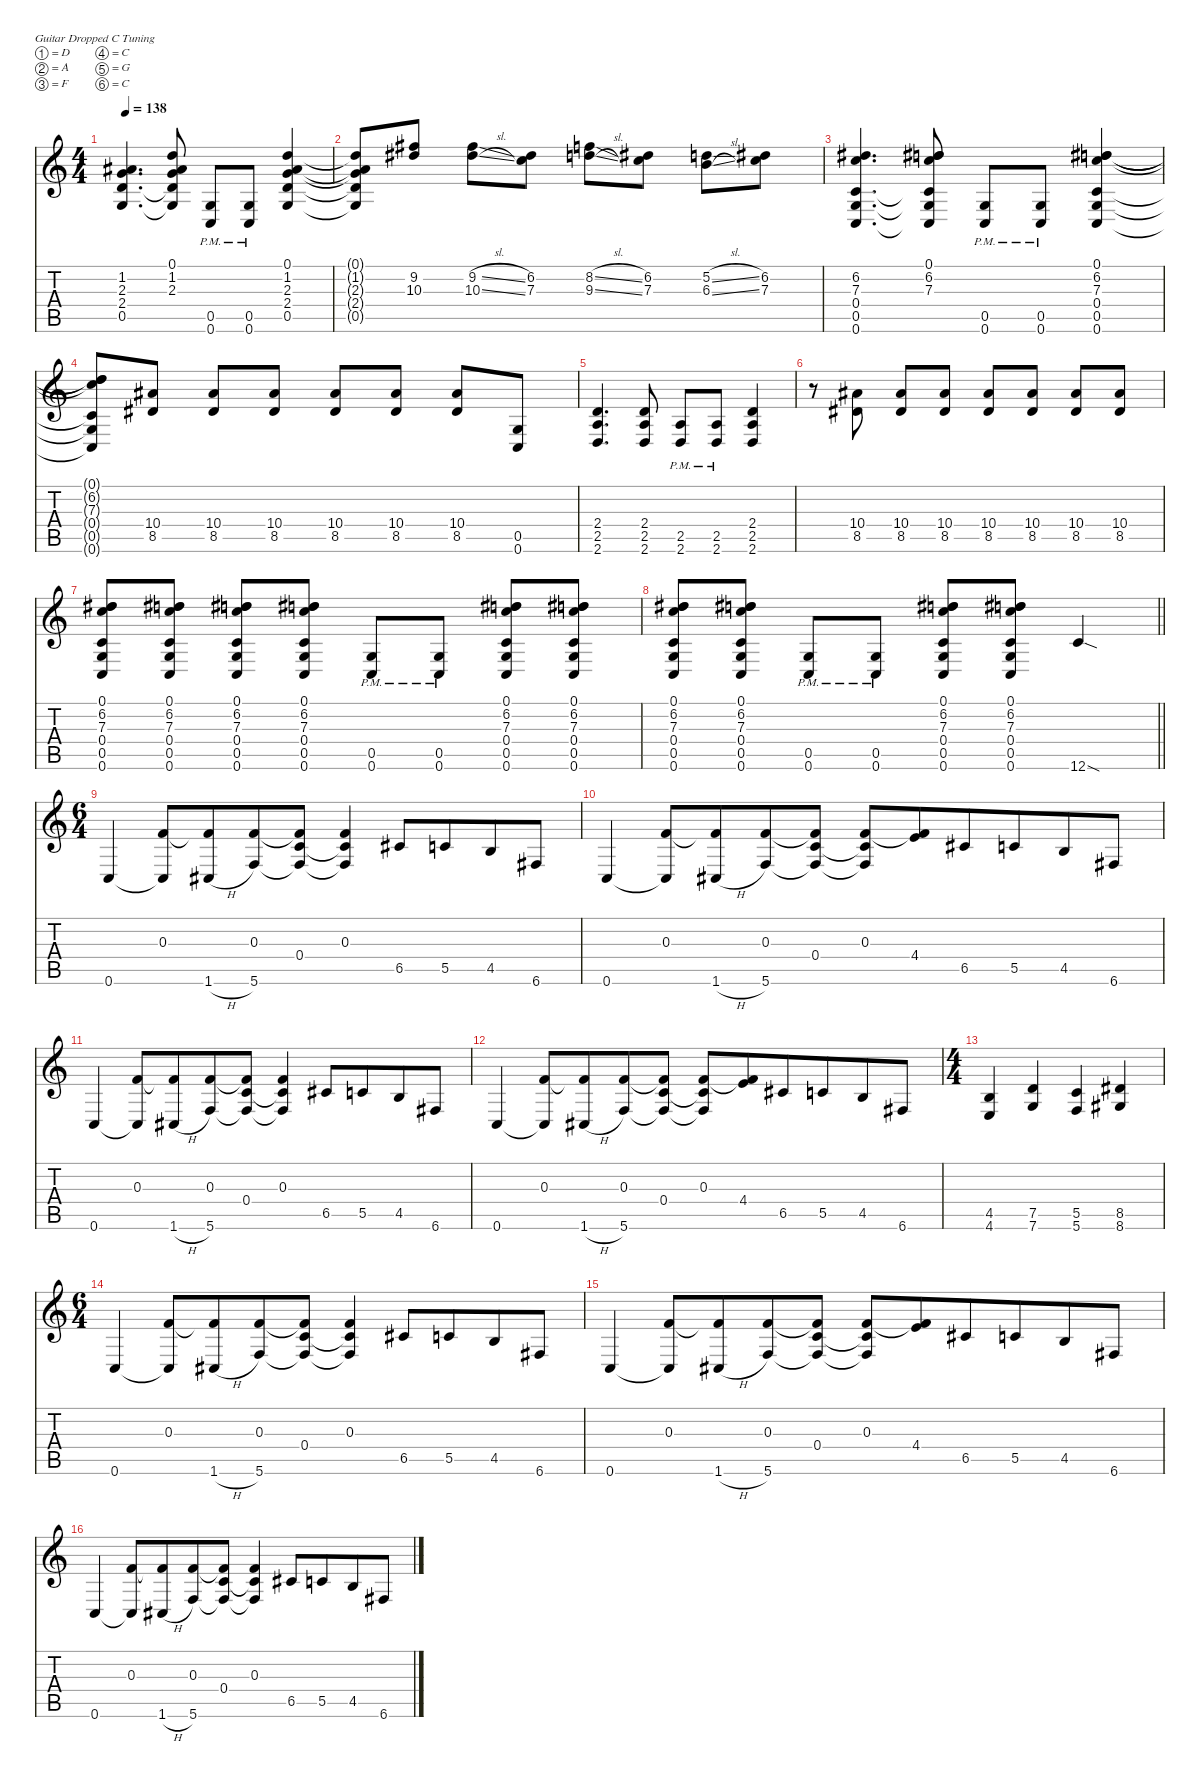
\defaultSystemsLayout 4
\hideDynamics
\bracketExtendMode nobrackets
\singleTrackTrackNamePolicy hidden
\multiTrackTrackNamePolicy hidden
\otherSystemsTrackNameOrientation horizontal
\track ("Left Guitar" "dist.guit.") {instrument distortionguitar}
\staff {score tabs}
\tuning (D4 A3 F3 C3 G2 C2)
\ts (4 4)
\tempo 138
\clef g2
\ks c
(1.2{acc #} 2.3 2.4 0.5).4{d dy f beam Up} (0.1 1.2{acc #} 2.3 2.4{t} 0.5{t}).8{beam Up} (0.5{pm} 0.6{pm}).8{beam Up} (0.5{pm} 0.6{pm}).8{beam Up} (0.1 1.2{acc #} 2.3 2.4 0.5).4{beam Up} |
(0.1{t} 1.2{t acc #} 2.3{t} 2.4{t} 0.5{t}).8{beam Up} (9.2{acc #} 10.3{acc #}).8{beam Up} (9.2{sl acc #} 10.3{sl acc #}).8{beam Down} (6.2{acc #} 7.3).8{beam Down} (8.2{sl} 9.3{sl}).8{beam Down} (6.2{acc #} 7.3).8{beam Down} (5.2{sl} 6.3{sl}).8{beam Down} (6.2{acc #} 7.3).8{beam Down} |
(6.2{acc #} 7.3 0.4 0.5 0.6).4{d beam Up} (0.1 6.2{acc #} 7.3 0.4{t} 0.5{t} 0.6{t}).8{beam Up} (0.5{pm} 0.6{pm}).8{beam Up} (0.5{pm} 0.6{pm}).8{beam Up} (0.1 6.2{acc #} 7.3 0.4 0.5 0.6).4{beam Up} |
(0.1{t} 6.2{t acc #} 7.3{t} 0.4{t} 0.5{t} 0.6{t}).8{beam Up} (10.4{acc #} 8.5{acc #}).8{beam Up} (10.4{acc #} 8.5{acc #}).8{beam Up} (10.4{acc #} 8.5{acc #}).8{beam Up} (10.4{acc #} 8.5{acc #}).8{beam Up} (10.4{acc #} 8.5{acc #}).8{beam Up} (10.4{acc #} 8.5{acc #}).8{beam Up} (0.5 0.6).8{beam Up} |
(2.4 2.5 2.6).4{d beam Up} (2.4 2.5 2.6).8{beam Up} (2.5{pm} 2.6{pm}).8{beam Up} (2.5{pm} 2.6{pm}).8{beam Up} (2.4 2.5 2.6).4{beam Up} |
r.8{beam Down} (10.4{acc #} 8.5{acc #}).8{beam Up} (10.4{acc #} 8.5{acc #}).8{beam Up} (10.4{acc #} 8.5{acc #}).8{beam Up} (10.4{acc #} 8.5{acc #}).8{beam Up} (10.4{acc #} 8.5{acc #}).8{beam Up} (10.4{acc #} 8.5{acc #}).8{beam Up} (10.4{acc #} 8.5{acc #}).8{beam Up} |
(0.1 6.2{acc #} 7.3 0.4 0.5 0.6).8{beam Up} (0.1 6.2{acc #} 7.3 0.4 0.5 0.6).8{beam Up} (0.1 6.2{acc #} 7.3 0.4 0.5 0.6).8{beam Up} (0.1 6.2{acc #} 7.3 0.4 0.5 0.6).8{beam Up} (0.5{pm} 0.6{pm}).8{beam Up} (0.5{pm} 0.6{pm}).8{beam Up} (0.1 6.2{acc #} 7.3 0.4 0.5 0.6).8{beam Up} (0.1 6.2{acc #} 7.3 0.4 0.5 0.6).8{beam Up} |
\barLineRight lightlight
(0.1 6.2{acc #} 7.3 0.4 0.5 0.6).8{beam Up} (0.1 6.2{acc #} 7.3 0.4 0.5 0.6).8{beam Up} (0.5{pm} 0.6{pm}).8{beam Up} (0.5{pm} 0.6{pm}).8{beam Up} (0.1 6.2{acc #} 7.3 0.4 0.5 0.6).8{beam Up} (0.1 6.2{acc #} 7.3 0.4 0.5 0.6).8{beam Up} 12.6{sod}.4{beam Up} |
\ts (6 4)
\beaming (8 6 6)
0.6.4{beam Up} (0.3 0.6{t}).8{beam Up} (1.6{h acc #} 0.3{t}).8{beam Up} (5.6 0.3).8{beam Up} (0.3{t} 0.4 5.6{t}).8{beam Up} (0.3 0.4{t} 5.6{t}).4{beam Up} 6.5{acc #}.8{beam Up} 5.5.8{beam Up} 4.5.8{beam Up} 6.6{acc #}.8{beam Up} |
0.6.4{beam Up} (0.3 0.6{t}).8{beam Up} (1.6{h acc #} 0.3{t}).8{beam Up} (5.6 0.3).8{beam Up} (0.3{t} 0.4 5.6{t}).8{beam Up} (0.3 0.4{t} 5.6{t}).8{beam Up} (0.3{t} 4.4).8{beam Up} 6.5{acc #}.8{beam Up} 5.5.8{beam Up} 4.5.8{beam Up} 6.6{acc #}.8{beam Up} |
0.6.4{beam Up} (0.3 0.6{t}).8{beam Up} (1.6{h acc #} 0.3{t}).8{beam Up} (5.6 0.3).8{beam Up} (0.3{t} 0.4 5.6{t}).8{beam Up} (0.3 0.4{t} 5.6{t}).4{beam Up} 6.5{acc #}.8{beam Up} 5.5.8{beam Up} 4.5.8{beam Up} 6.6{acc #}.8{beam Up} |
0.6.4{beam Up} (0.3 0.6{t}).8{beam Up} (1.6{h acc #} 0.3{t}).8{beam Up} (5.6 0.3).8{beam Up} (0.3{t} 0.4 5.6{t}).8{beam Up} (0.3 0.4{t} 5.6{t}).8{beam Up} (0.3{t} 4.4).8{beam Up} 6.5{acc #}.8{beam Up} 5.5.8{beam Up} 4.5.8{beam Up} 6.6{acc #}.8{beam Up} |
\ts (4 4)
\beaming (8 2 2 2 2)
(4.5 4.6).4{beam Up} (7.5 7.6).4{beam Up} (5.5 5.6).4{beam Up} (8.5{acc #} 8.6{acc #}).4{beam Up} |
\ts (6 4)
\beaming (8 6 6)
0.6.4{beam Up} (0.3 0.6{t}).8{beam Up} (1.6{h acc #} 0.3{t}).8{beam Up} (5.6 0.3).8{beam Up} (0.3{t} 0.4 5.6{t}).8{beam Up} (0.3 0.4{t} 5.6{t}).4{beam Up} 6.5{acc #}.8{beam Up} 5.5.8{beam Up} 4.5.8{beam Up} 6.6{acc #}.8{beam Up} |
0.6.4{beam Up} (0.3 0.6{t}).8{beam Up} (1.6{h acc #} 0.3{t}).8{beam Up} (5.6 0.3).8{beam Up} (0.3{t} 0.4 5.6{t}).8{beam Up} (0.3 0.4{t} 5.6{t}).8{beam Up} (0.3{t} 4.4).8{beam Up} 6.5{acc #}.8{beam Up} 5.5.8{beam Up} 4.5.8{beam Up} 6.6{acc #}.8{beam Up} |
0.6.4{beam Up} (0.3 0.6{t}).8{beam Up} (1.6{h acc #} 0.3{t}).8{beam Up} (5.6 0.3).8{beam Up} (0.3{t} 0.4 5.6{t}).8{beam Up} (0.3 0.4{t} 5.6{t}).4{beam Up} 6.5{acc #}.8{beam Up} 5.5.8{beam Up} 4.5.8{beam Up} 6.6{acc #}.8{beam Up}
